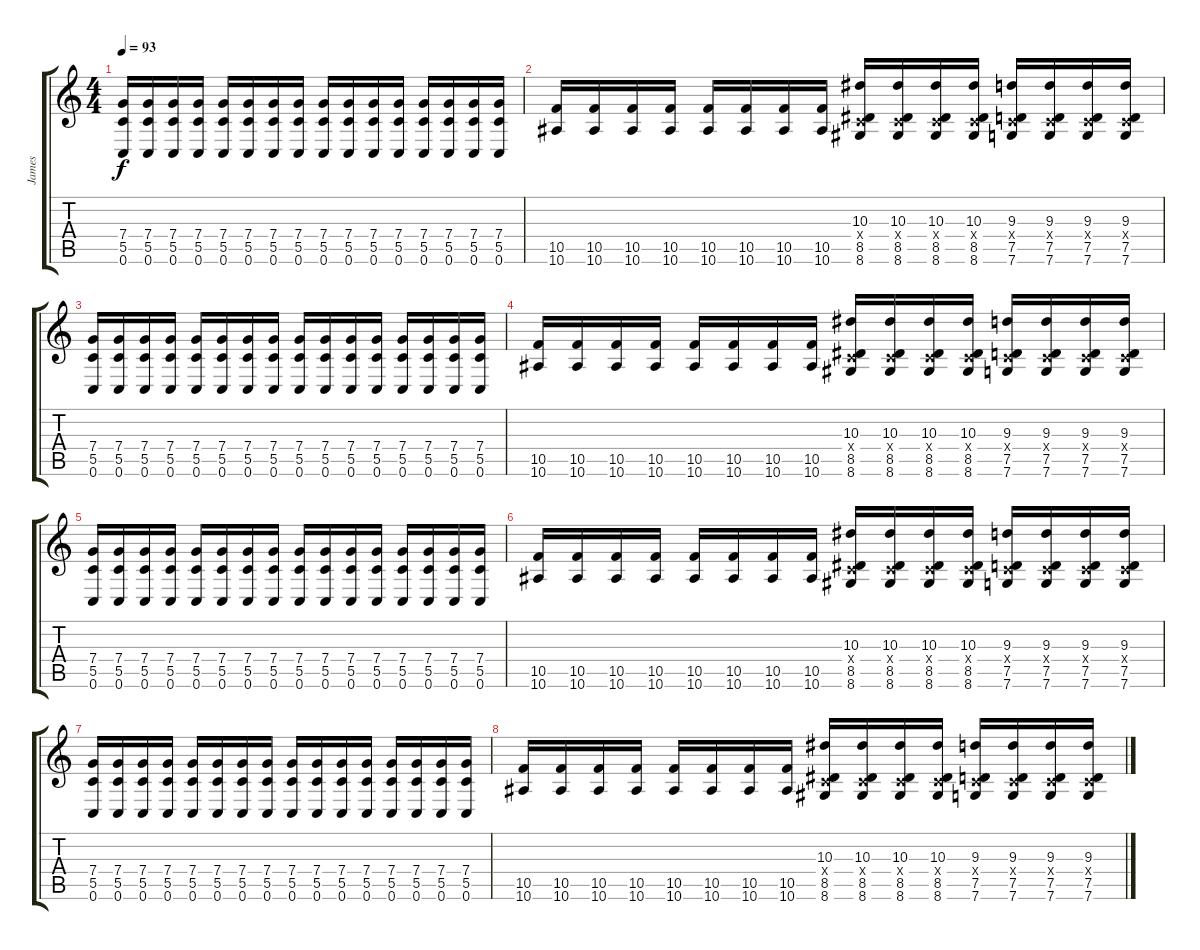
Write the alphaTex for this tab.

\track ("James" "James") {instrument overdrivenguitar}
\staff {score tabs}
\tuning (D4 A3 F3 C3 G2 C2) {hide}
\ts (4 4)
\tempo 93
\clef g2
\ks c
(7.4 5.5 0.6).16{dy f} (7.4 5.5 0.6).16 (7.4 5.5 0.6).16 (7.4 5.5 0.6).16 (7.4 5.5 0.6).16 (7.4 5.5 0.6).16 (7.4 5.5 0.6).16 (7.4 5.5 0.6).16 (7.4 5.5 0.6).16 (7.4 5.5 0.6).16 (7.4 5.5 0.6).16 (7.4 5.5 0.6).16 (7.4 5.5 0.6).16 (7.4 5.5 0.6).16 (7.4 5.5 0.6).16 (7.4 5.5 0.6).16 |
(10.5 10.6).16 (10.5 10.6).16 (10.5 10.6).16 (10.5 10.6).16 (10.5 10.6).16 (10.5 10.6).16 (10.5 10.6).16 (10.5 10.6).16 (10.3 0.4{x} 8.5 8.6).16 (10.3 0.4{x} 8.5 8.6).16 (10.3 0.4{x} 8.5 8.6).16 (10.3 0.4{x} 8.5 8.6).16 (9.3 0.4{x} 7.5 7.6).16 (9.3 0.4{x} 7.5 7.6).16 (9.3 0.4{x} 7.5 7.6).16 (9.3 0.4{x} 7.5 7.6).16 |
(7.4 5.5 0.6).16 (7.4 5.5 0.6).16 (7.4 5.5 0.6).16 (7.4 5.5 0.6).16 (7.4 5.5 0.6).16 (7.4 5.5 0.6).16 (7.4 5.5 0.6).16 (7.4 5.5 0.6).16 (7.4 5.5 0.6).16 (7.4 5.5 0.6).16 (7.4 5.5 0.6).16 (7.4 5.5 0.6).16 (7.4 5.5 0.6).16 (7.4 5.5 0.6).16 (7.4 5.5 0.6).16 (7.4 5.5 0.6).16 |
(10.5 10.6).16 (10.5 10.6).16 (10.5 10.6).16 (10.5 10.6).16 (10.5 10.6).16 (10.5 10.6).16 (10.5 10.6).16 (10.5 10.6).16 (10.3 0.4{x} 8.5 8.6).16 (10.3 0.4{x} 8.5 8.6).16 (10.3 0.4{x} 8.5 8.6).16 (10.3 0.4{x} 8.5 8.6).16 (9.3 0.4{x} 7.5 7.6).16 (9.3 0.4{x} 7.5 7.6).16 (9.3 0.4{x} 7.5 7.6).16 (9.3 0.4{x} 7.5 7.6).16 |
(7.4 5.5 0.6).16 (7.4 5.5 0.6).16 (7.4 5.5 0.6).16 (7.4 5.5 0.6).16 (7.4 5.5 0.6).16 (7.4 5.5 0.6).16 (7.4 5.5 0.6).16 (7.4 5.5 0.6).16 (7.4 5.5 0.6).16 (7.4 5.5 0.6).16 (7.4 5.5 0.6).16 (7.4 5.5 0.6).16 (7.4 5.5 0.6).16 (7.4 5.5 0.6).16 (7.4 5.5 0.6).16 (7.4 5.5 0.6).16 |
(10.5 10.6).16 (10.5 10.6).16 (10.5 10.6).16 (10.5 10.6).16 (10.5 10.6).16 (10.5 10.6).16 (10.5 10.6).16 (10.5 10.6).16 (10.3 0.4{x} 8.5 8.6).16 (10.3 0.4{x} 8.5 8.6).16 (10.3 0.4{x} 8.5 8.6).16 (10.3 0.4{x} 8.5 8.6).16 (9.3 0.4{x} 7.5 7.6).16 (9.3 0.4{x} 7.5 7.6).16 (9.3 0.4{x} 7.5 7.6).16 (9.3 0.4{x} 7.5 7.6).16 |
(7.4 5.5 0.6).16 (7.4 5.5 0.6).16 (7.4 5.5 0.6).16 (7.4 5.5 0.6).16 (7.4 5.5 0.6).16 (7.4 5.5 0.6).16 (7.4 5.5 0.6).16 (7.4 5.5 0.6).16 (7.4 5.5 0.6).16 (7.4 5.5 0.6).16 (7.4 5.5 0.6).16 (7.4 5.5 0.6).16 (7.4 5.5 0.6).16 (7.4 5.5 0.6).16 (7.4 5.5 0.6).16 (7.4 5.5 0.6).16 |
(10.5 10.6).16 (10.5 10.6).16 (10.5 10.6).16 (10.5 10.6).16 (10.5 10.6).16 (10.5 10.6).16 (10.5 10.6).16 (10.5 10.6).16 (10.3 0.4{x} 8.5 8.6).16 (10.3 0.4{x} 8.5 8.6).16 (10.3 0.4{x} 8.5 8.6).16 (10.3 0.4{x} 8.5 8.6).16 (9.3 0.4{x} 7.5 7.6).16 (9.3 0.4{x} 7.5 7.6).16 (9.3 0.4{x} 7.5 7.6).16 (9.3 0.4{x} 7.5 7.6).16
